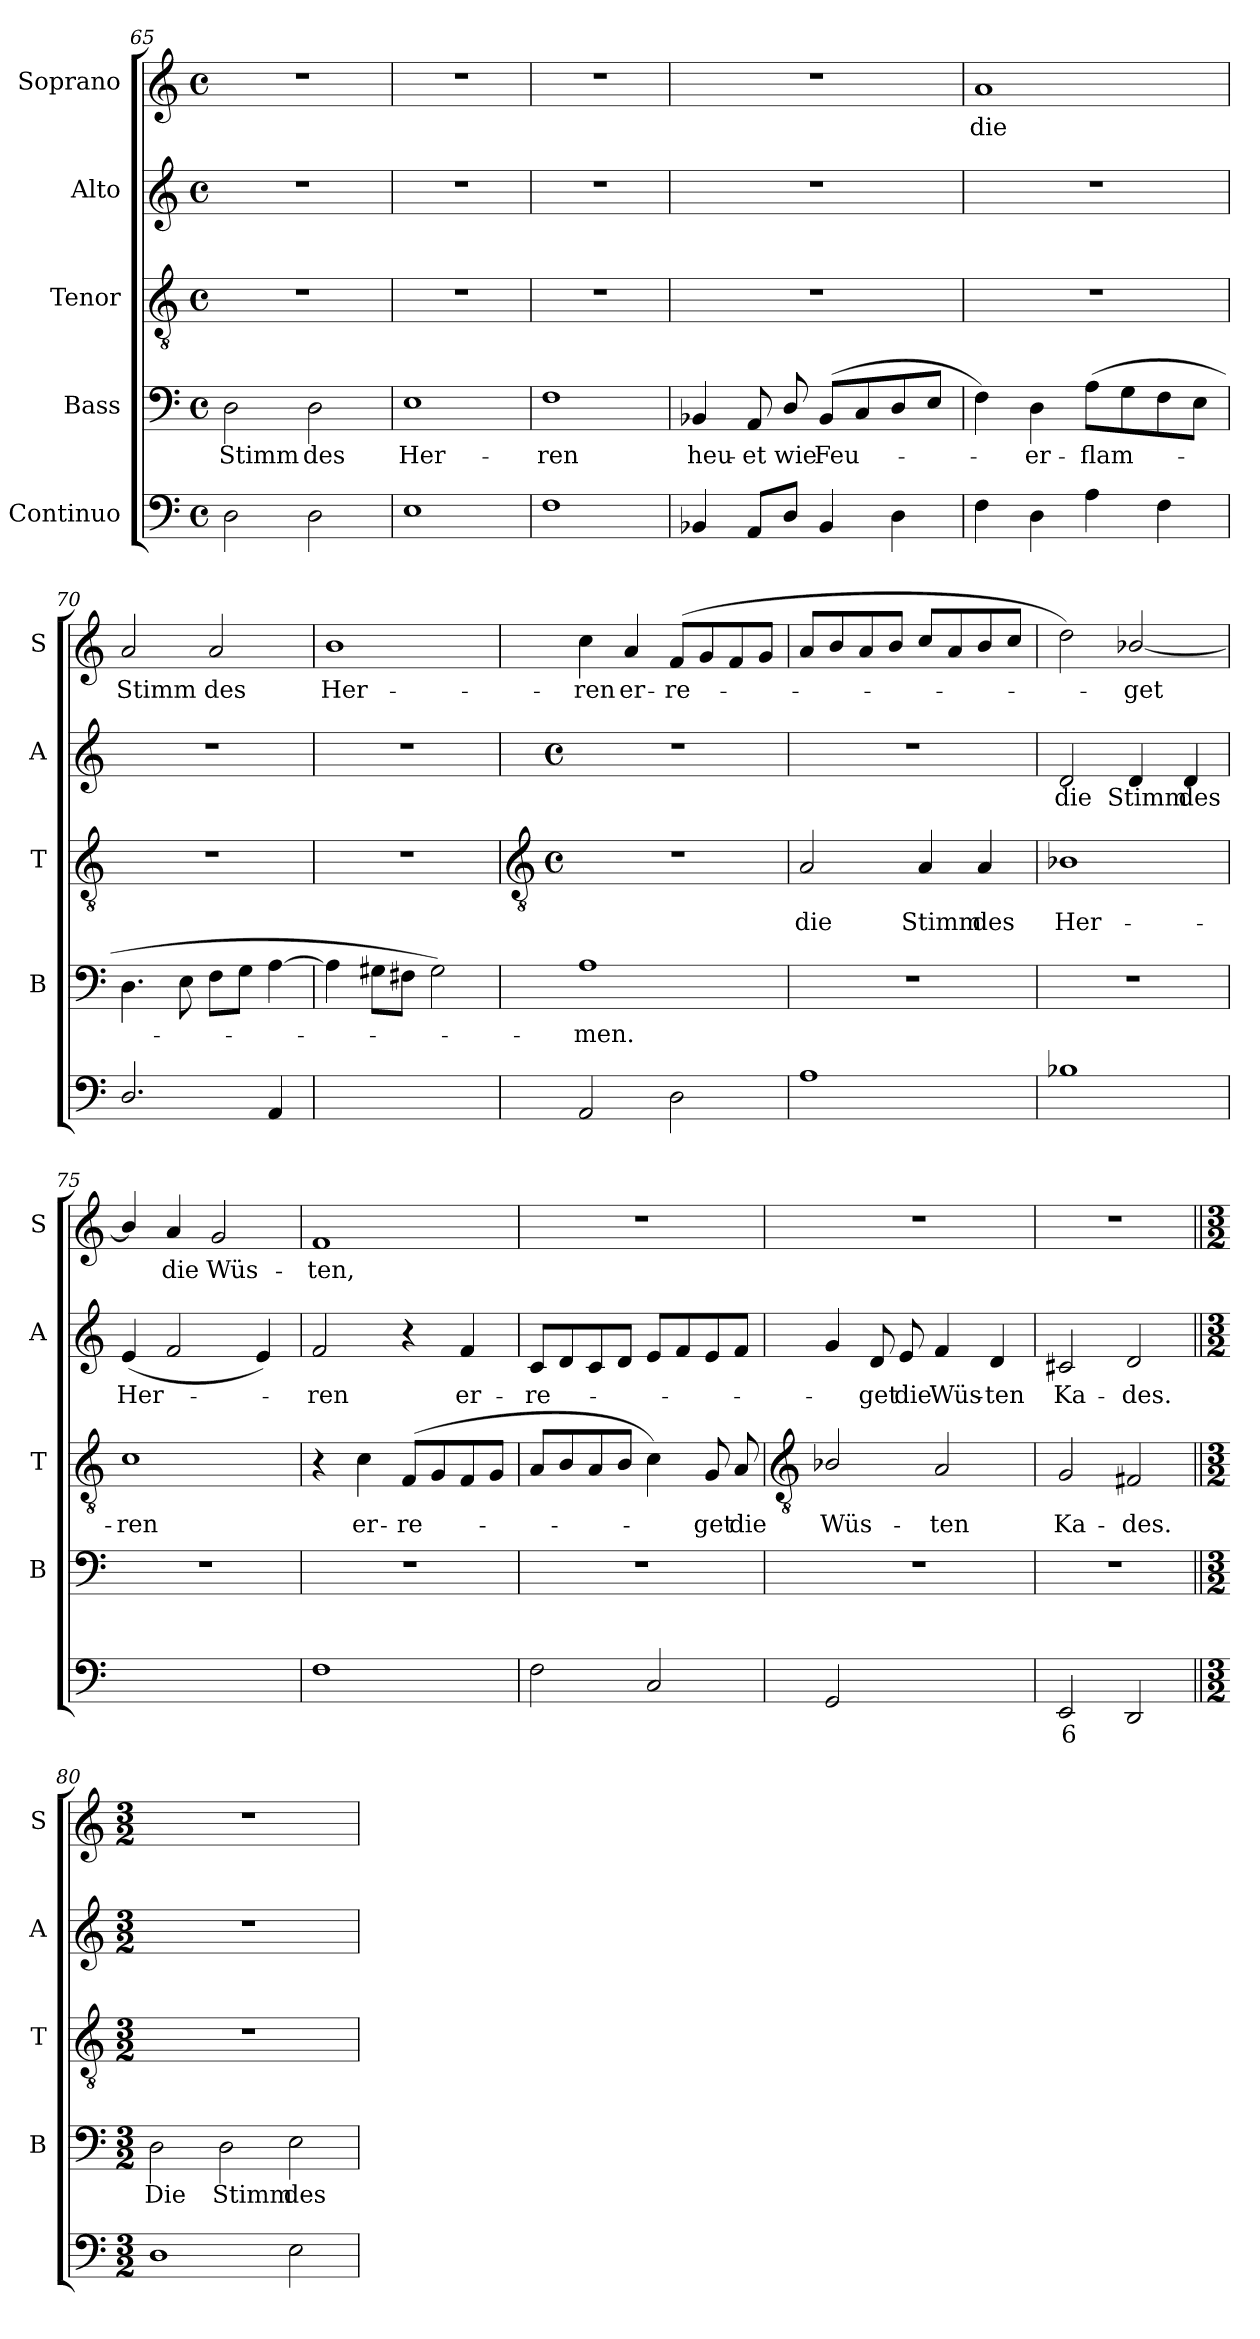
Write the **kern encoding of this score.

**kern	**text	**kern	**text	**kern	**text	**kern	**text	**kern	**text
*part5	*part5	*part4	*part4	*part3	*part3	*part2	*part2	*part1	*part1
*staff5	*staff5	*staff4	*staff4	*staff3	*staff3	*staff2	*staff2	*staff1	*staff1
*I"Continuo	*	*I"Bass	*	*I"Tenor	*	*I"Alto	*	*I"Soprano	*
*	*	*I'B	*	*I'T	*	*I'A	*	*I'S	*
*clefF4	*	*clefF4	*	*clefGv2	*	*clefG2	*	*clefG2	*
*k[]	*	*k[]	*	*k[]	*	*k[]	*	*k[]	*
*C:	*	*C:	*	*C:	*	*C:	*	*C:	*
*M4/4	*	*M4/4	*	*M4/4	*	*M4/4	*	*M4/4	*
*met(c)	*	*met(c)	*	*met(c)	*	*met(c)	*	*met(c)	*
=65	=65	=65	=65	=65	=65	=65	=65	=65	=65
!	!	!	!LO:LY:b	!	!	!	!	!	!
2D	.	2D	Stimm	1r	.	1r	.	1r	.
!	!	!	!LO:LY:b	!	!	!	!	!	!
2D	.	2D	des	.	.	.	.	.	.
=66	=66	=66	=66	=66	=66	=66	=66	=66	=66
!	!	!	!LO:LY:b	!	!	!	!	!	!
1E	.	1E	Her-	1r	.	1r	.	1r	.
=67	=67	=67	=67	=67	=67	=67	=67	=67	=67
!	!	!	!LO:LY:b	!	!	!	!	!	!
1F	.	1F	-ren	1r	.	1r	.	1r	.
=68	=68	=68	=68	=68	=68	=68	=68	=68	=68
!	!	!	!LO:LY:b	!	!	!	!	!	!
4BB-X	.	4BB-X	heu-	1r	.	1r	.	1r	.
!	!	!	!LO:LY:b	!	!	!	!	!	!
8AAL	.	8AA	-et	.	.	.	.	.	.
!	!	!	!LO:LY:b	!	!	!	!	!	!
8DJ	.	8D/	wie	.	.	.	.	.	.
!	!	!	!LO:LY:b	!	!	!	!	!	!
4BB-	.	(<8BB-L	Feu-	.	.	.	.	.	.
.	.	8C	.	.	.	.	.	.	.
4D	.	8D	.	.	.	.	.	.	.
.	.	8EJ	.	.	.	.	.	.	.
=69	=69	=69	=69	=69	=69	=69	=69	=69	=69
!	!	!	!	!	!	!	!	!	!LO:LY:b
4F	.	4F)	.	1r	.	1r	.	1a	die
!	!	!	!LO:LY:b	!	!	!	!	!	!
4D	.	4D	er-	.	.	.	.	.	.
!	!	!	!LO:LY:b	!	!	!	!	!	!
4A	.	(>8AL	-flam-	.	.	.	.	.	.
.	.	8G	.	.	.	.	.	.	.
4F	.	8F	.	.	.	.	.	.	.
.	.	8EJ	.	.	.	.	.	.	.
=70	=70	=70	=70	=70	=70	=70	=70	=70	=70
!	!	!	!	!	!	!	!	!	!LO:LY:b
2.D/	.	4.D	.	1r	.	1r	.	2a	Stimm
.	.	8E	.	.	.	.	.	.	.
!	!	!	!	!	!	!	!	!	!LO:LY:b
.	.	8FL	.	.	.	.	.	2a	des
.	.	8GJ	.	.	.	.	.	.	.
4AA	.	[4A	.	.	.	.	.	.	.
=71	=71	=71	=71	=71	=71	=71	=71	=71	=71
!	!LO:LY:b	!	!	!	!	!	!	!	!LO:LY:b
[2Eyy	4	4A]	.	1r	.	1r	.	1b	Her-
.	.	8G#XL	.	.	.	.	.	.	.
.	.	8F#XJ	.	.	.	.	.	.	.
!	!LO:LY:b	!	!	!	!	!	!	!	!
2Eyy]	`	2G#)	.	.	.	.	.	.	.
!!LO:LB:g=z
=72	=72	=72	=72	=72	=72	=72	=72	=72	=72
*	*	*	*	*clefGv2	*	*	*	*	*
*	*	*	*	*k[]	*	*k[]	*	*	*
*	*	*	*	*C:	*	*C:	*	*	*
*	*	*	*	*M4/4	*	*M4/4	*	*	*
*	*	*	*	*met(c)	*	*met(c)	*	*	*
!	!	!	!LO:LY:b	!	!	!	!	!	!LO:LY:b
2AA	.	1A	men.	1r	.	1r	.	4cc	-ren
!	!	!	!	!	!	!	!	!	!LO:LY:b
.	.	.	.	.	.	.	.	4a	er-
!	!	!	!	!	!	!	!	!	!LO:LY:b
2D	.	.	.	.	.	.	.	(<8fL	-re-
.	.	.	.	.	.	.	.	8g	.
.	.	.	.	.	.	.	.	8f	.
.	.	.	.	.	.	.	.	8gJ	.
=73	=73	=73	=73	=73	=73	=73	=73	=73	=73
!	!	!	!	!	!LO:LY:b	!	!	!	!
1A	.	1r	.	2A	die	1r	.	8aL	.
.	.	.	.	.	.	.	.	8b	.
.	.	.	.	.	.	.	.	8a	.
.	.	.	.	.	.	.	.	8bJ	.
!	!	!	!	!	!LO:LY:b	!	!	!	!
.	.	.	.	4A	Stimm	.	.	8cc/L	.
.	.	.	.	.	.	.	.	8a/	.
!	!	!	!	!	!LO:LY:b	!	!	!	!
.	.	.	.	4A	des	.	.	8b/	.
.	.	.	.	.	.	.	.	8cc/J	.
=74	=74	=74	=74	=74	=74	=74	=74	=74	=74
!	!	!	!	!	!LO:LY:b	!	!LO:LY:b	!	!
1B-X	.	1r	.	1B-X	Her-	2d	die	2dd)	.
!	!	!	!	!	!	!	!LO:LY:b	!	!LO:LY:b
.	.	.	.	.	.	4d	Stimm	[2b-X/	get
!	!	!	!	!	!	!	!LO:LY:b	!	!
.	.	.	.	.	.	4d	des	.	.
=75	=75	=75	=75	=75	=75	=75	=75	=75	=75
!	!LO:LY:b	!	!	!	!LO:LY:b	!	!LO:LY:b	!	!
[4cyy	3	1r	.	1c	-ren	(<4e	Her-	4b-/]	.
!	!LO:LY:b	!	!	!	!	!	!	!	!LO:LY:b
2cyy_	4	.	.	.	.	2f	.	4a	die
!	!	!	!	!	!	!	!	!	!LO:LY:b
.	.	.	.	.	.	.	.	2g	Wüs-
!	!LO:LY:b	!	!	!	!	!	!	!	!
4cyy]	3	.	.	.	.	4e)	.	.	.
=76	=76	=76	=76	=76	=76	=76	=76	=76	=76
!	!	!	!	!	!	!	!LO:LY:b	!	!LO:LY:b
1F	.	1r	.	4r	.	2f	ren	1f	-ten,
!	!	!	!	!	!LO:LY:b	!	!	!	!
.	.	.	.	4c	er-	.	.	.	.
!	!	!	!	!	!LO:LY:b	!	!	!	!
.	.	.	.	(<8FL	-re-	4r	.	.	.
.	.	.	.	8G	.	.	.	.	.
!	!	!	!	!	!	!	!LO:LY:b	!	!
.	.	.	.	8F	.	4f	er-	.	.
.	.	.	.	8GJ	.	.	.	.	.
=77	=77	=77	=77	=77	=77	=77	=77	=77	=77
!	!	!	!	!	!	!	!LO:LY:b	!	!
2F	.	1r	.	8AL	.	8cL	-re-	1r	.
.	.	.	.	8B	.	8d	.	.	.
.	.	.	.	8A	.	8c	.	.	.
.	.	.	.	8BJ	.	8dJ	.	.	.
2C	.	.	.	4c)	.	8eL	.	.	.
.	.	.	.	.	.	8f	.	.	.
!	!	!	!	!	!LO:LY:b	!	!	!	!
.	.	.	.	8G	get	8e	.	.	.
!	!	!	!	!	!LO:LY:b	!	!	!	!
.	.	.	.	8A	die	8fJ	.	.	.
!!LO:LB:g=z
=78	=78	=78	=78	=78	=78	=78	=78	=78	=78
*	*	*	*	*clefGv2	*	*	*	*	*
!	!	!	!	!	!LO:LY:b	!	!	!	!
2GG	.	1r	.	2B-X/	Wüs-	4g	.	1r	.
!	!	!	!	!	!	!	!LO:LY:b	!	!
.	.	.	.	.	.	8d	get	.	.
!	!	!	!	!	!	!	!LO:LY:b	!	!
.	.	.	.	.	.	8e	die	.	.
!	!LO:LY:b	!	!	!	!LO:LY:b	!	!LO:LY:b	!	!
[4FFyy	5	.	.	2A	-ten	4f	Wüs-	.	.
!	!LO:LY:b	!	!	!	!	!	!LO:LY:b	!	!
4FFyy]	6	.	.	.	.	4d	-ten	.	.
=79	=79	=79	=79	=79	=79	=79	=79	=79	=79
!	!LO:LY:b	!	!	!	!LO:LY:b	!	!LO:LY:b	!	!
2EE	6	1r	.	2G	Ka-	2c#X	Ka-	1r	.
!	!	!	!	!	!LO:LY:b	!	!LO:LY:b	!	!
2DD	.	.	.	2F#X	-des.	2d	-des.	.	.
=80||	=80||	=80||	=80||	=80||	=80||	=80||	=80||	=80||	=80||
*M3/2	*	*M3/2	*	*M3/2	*	*M3/2	*	*M3/2	*
!	!	!	!LO:LY:b	!LO:N:vis=1	!	!LO:N:vis=1	!	!LO:N:vis=1	!
1D	.	2D	Die	1.r	.	1.r	.	1.r	.
!	!	!	!LO:LY:b	!	!	!	!	!	!
.	.	2D	Stimm	.	.	.	.	.	.
!	!	!	!LO:LY:b	!	!	!	!	!	!
2E	.	2E	des	.	.	.	.	.	.
=	=	=	=	=	=	=	=	=	=
*-	*-	*-	*-	*-	*-	*-	*-	*-	*-
